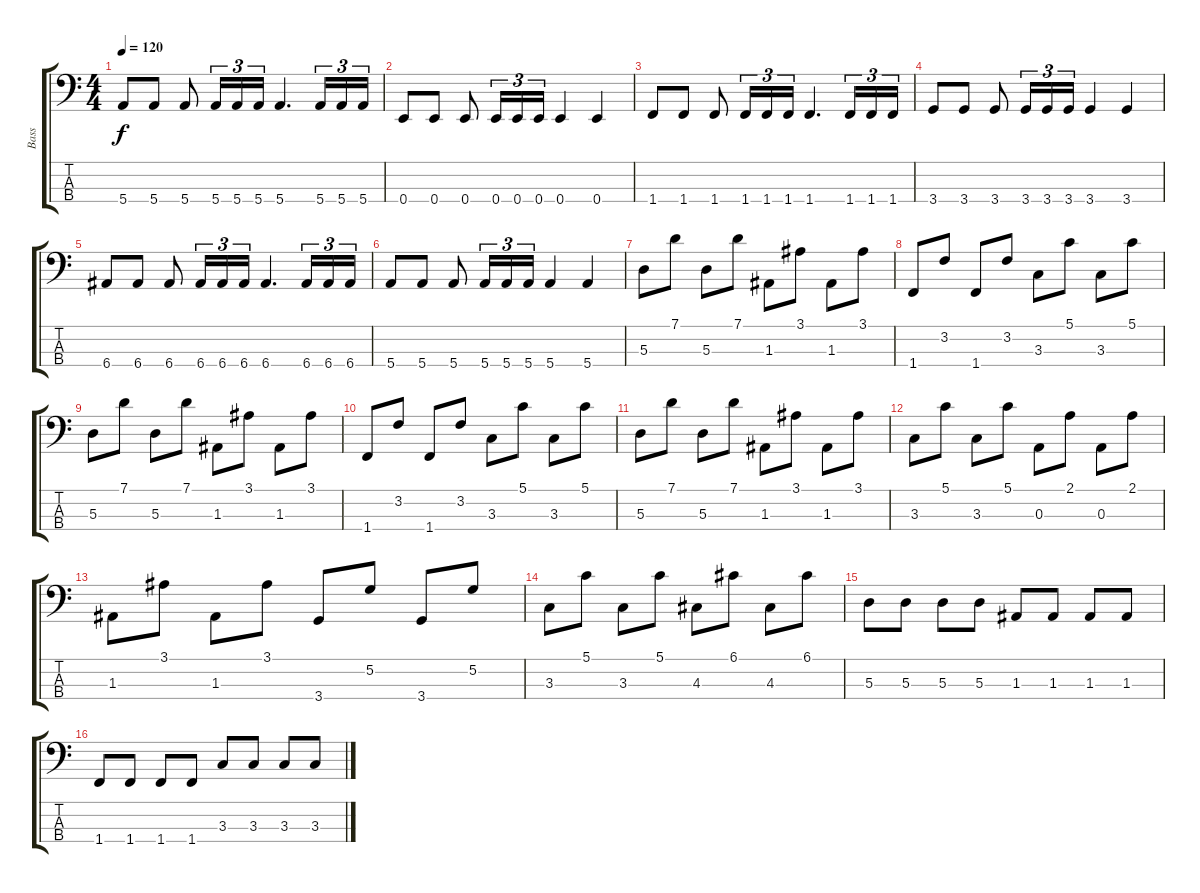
\track ("Bass" "Bass") {instrument electricbassfinger}
\staff {score tabs}
\tuning (G2 D2 A1 E1) {hide}
\ts (4 4)
\tempo 120
\clef f4
\ks c
5.4.8{dy f} 5.4.8 5.4.8 5.4.16{tu (3 2)} 5.4.16{tu (3 2)} 5.4.16{tu (3 2)} 5.4.4{d} 5.4.16{tu (3 2)} 5.4.16{tu (3 2)} 5.4.16{tu (3 2)} |
0.4.8 0.4.8 0.4.8 0.4.16{tu (3 2)} 0.4.16{tu (3 2)} 0.4.16{tu (3 2)} 0.4.4 0.4.4 |
1.4.8 1.4.8 1.4.8 1.4.16{tu (3 2)} 1.4.16{tu (3 2)} 1.4.16{tu (3 2)} 1.4.4{d} 1.4.16{tu (3 2)} 1.4.16{tu (3 2)} 1.4.16{tu (3 2)} |
3.4.8 3.4.8 3.4.8 3.4.16{tu (3 2)} 3.4.16{tu (3 2)} 3.4.16{tu (3 2)} 3.4.4 3.4.4 |
6.4.8 6.4.8 6.4.8 6.4.16{tu (3 2)} 6.4.16{tu (3 2)} 6.4.16{tu (3 2)} 6.4.4{d} 6.4.16{tu (3 2)} 6.4.16{tu (3 2)} 6.4.16{tu (3 2)} |
5.4.8 5.4.8 5.4.8 5.4.16{tu (3 2)} 5.4.16{tu (3 2)} 5.4.16{tu (3 2)} 5.4.4 5.4.4 |
5.3.8 7.1.8 5.3.8 7.1.8 1.3.8 3.1.8 1.3.8 3.1.8 |
1.4.8 3.2.8 1.4.8 3.2.8 3.3.8 5.1.8 3.3.8 5.1.8 |
5.3.8 7.1.8 5.3.8 7.1.8 1.3.8 3.1.8 1.3.8 3.1.8 |
1.4.8 3.2.8 1.4.8 3.2.8 3.3.8 5.1.8 3.3.8 5.1.8 |
5.3.8 7.1.8 5.3.8 7.1.8 1.3.8 3.1.8 1.3.8 3.1.8 |
3.3.8 5.1.8 3.3.8 5.1.8 0.3.8 2.1.8 0.3.8 2.1.8 |
1.3.8 3.1.8 1.3.8 3.1.8 3.4.8 5.2.8 3.4.8 5.2.8 |
3.3.8 5.1.8 3.3.8 5.1.8 4.3.8 6.1.8 4.3.8 6.1.8 |
5.3.8 5.3.8 5.3.8 5.3.8 1.3.8 1.3.8 1.3.8 1.3.8 |
1.4.8 1.4.8 1.4.8 1.4.8 3.3.8 3.3.8 3.3.8 3.3.8
